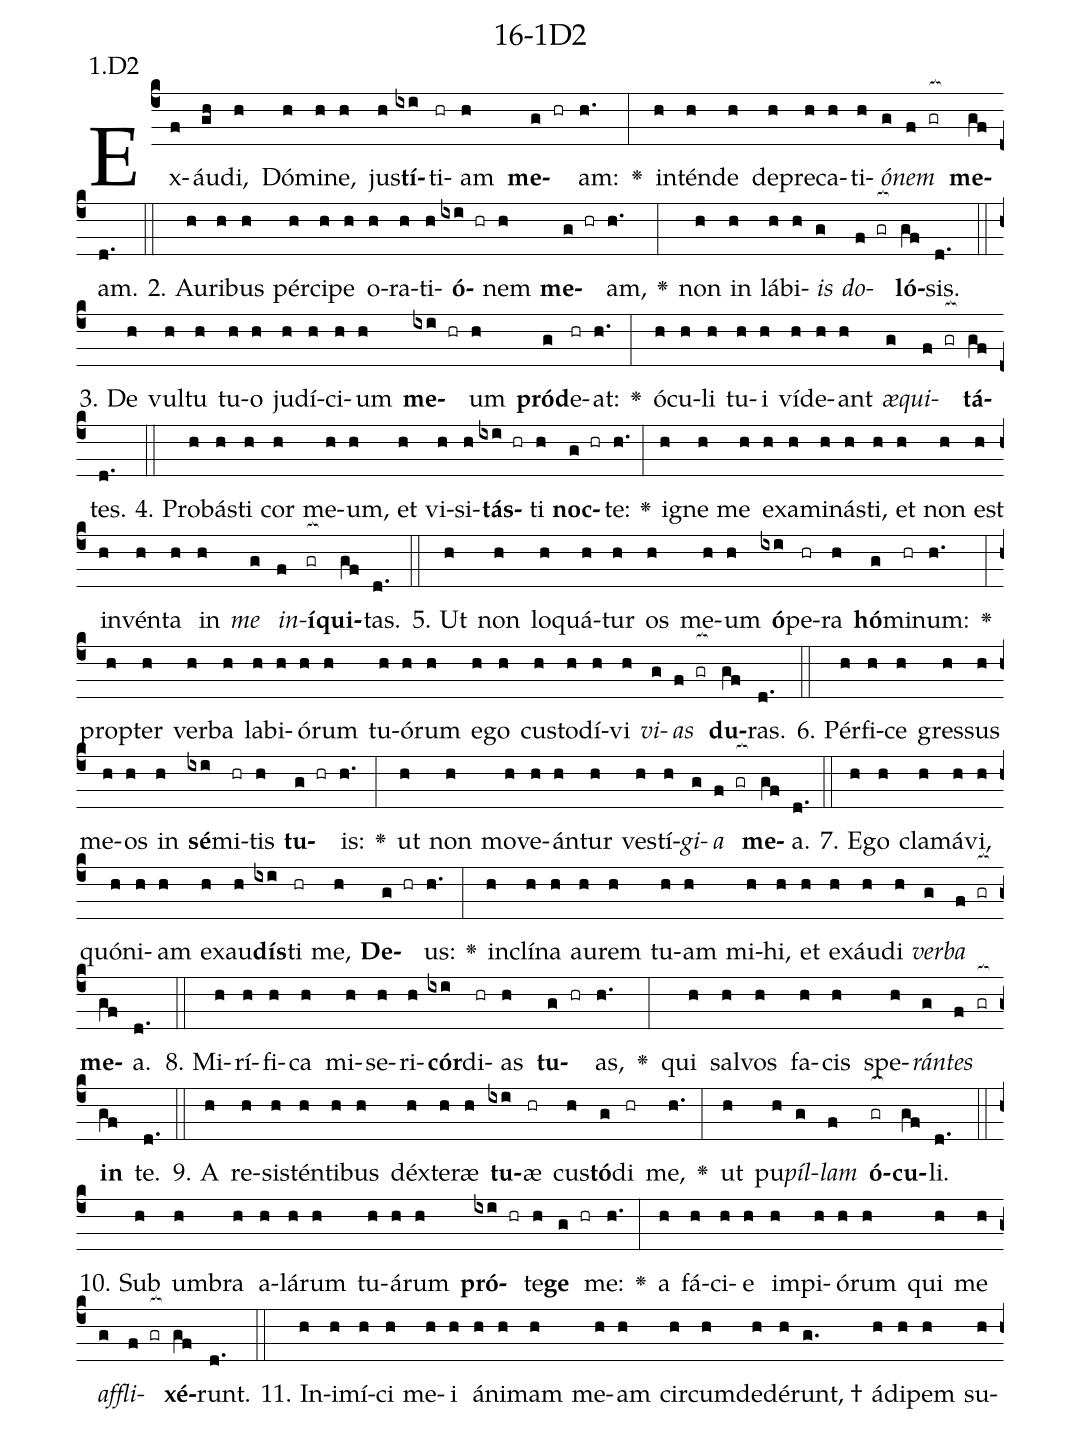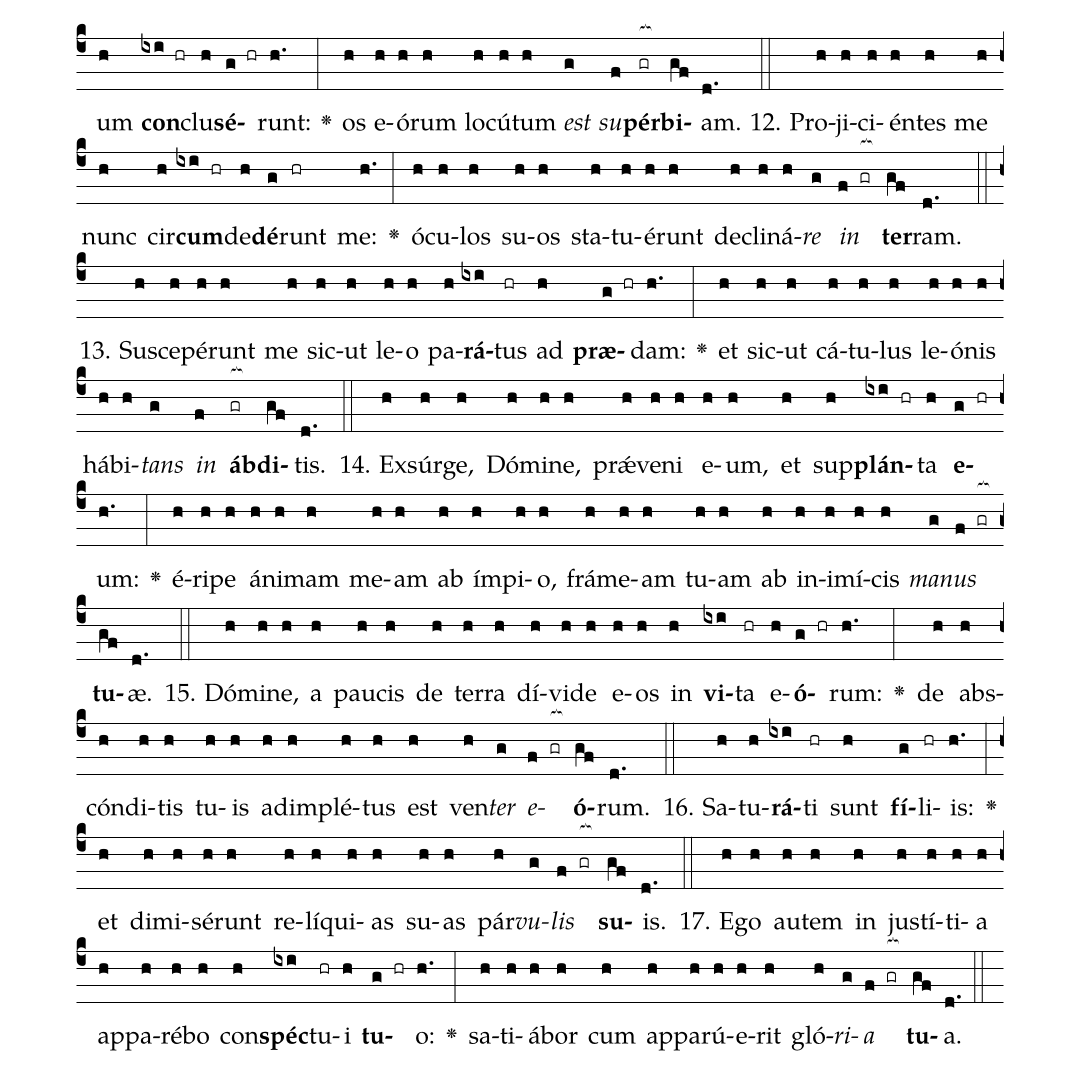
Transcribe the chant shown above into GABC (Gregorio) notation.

name: 16-1D2;
annotation: 1.D2;
%%
(c4)Ex(f)áu(gh)di,(h) Dó(h)mi(h)ne,(h) jus(h)<b>tí</b>(ixi)ti(hr)am(h) <b>me</b>(g hr)am:(h.) <v>\greheightstar</v>(:) in(h)tén(h)de(h) de(h)pre(h)ca(h)ti(h)<i>ó</i>(g)<i>nem</i>(f gr[ocb:1{]) <b>me</b>(gf[ocb:0}])am.(d.) (::)
2. Au(h)ri(h)bus(h) pér(h)ci(h)pe(h) o(h)ra(h)ti(h)<b>ó</b>(ixi hr)nem(h) <b>me</b>(g hr)am,(h.) <v>\greheightstar</v>(:) non(h) in(h) lá(h)bi(h)<i>is</i>(g) <i>do</i>(f gr[ocb:1{])<b>ló</b>(gf[ocb:0}])sis.(d.) (::)
3. De(h) vul(h)tu(h) tu(h)o(h) ju(h)dí(h)ci(h)um(h) <b>me</b>(ixi hr)um(h) <b>pród</b>(g)e(hr)at:(h.) <v>\greheightstar</v>(:) ó(h)cu(h)li(h) tu(h)i(h) ví(h)de(h)ant(h) <i>æ</i>(g)<i>qui</i>(f gr[ocb:1{])<b>tá</b>(gf[ocb:0}])tes.(d.) (::)
4. Pro(h)bás(h)ti(h) cor(h) me(h)um,(h) et(h) vi(h)si(h)<b>tás</b>(ixi hr)ti(h) <b>noc</b>(g hr)te:(h.) <v>\greheightstar</v>(:) i(h)gne(h) me(h) ex(h)a(h)mi(h)nás(h)ti,(h) et(h) non(h) est(h) in(h)vén(h)ta(h) in(h) <i>me</i>(g) <i>in</i>(f)<b>í</b>(gr[ocb:1{])<b>qui</b>(gf[ocb:0}])tas.(d.) (::)
5. Ut(h) non(h) lo(h)quá(h)tur(h) os(h) me(h)um(h) <b>ó</b>(ixi)pe(hr)ra(h) <b>hó</b>(g)mi(hr)num:(h.) <v>\greheightstar</v>(:) prop(h)ter(h) ver(h)ba(h) la(h)bi(h)ó(h)rum(h) tu(h)ó(h)rum(h) e(h)go(h) cus(h)to(h)dí(h)vi(h) <i>vi</i>(g)<i>as</i>(f gr[ocb:1{]) <b>du</b>(gf[ocb:0}])ras.(d.) (::)
6. Pér(h)fi(h)ce(h) gres(h)sus(h) me(h)os(h) in(h) <b>sé</b>(ixi)mi(hr)tis(h) <b>tu</b>(g hr)is:(h.) <v>\greheightstar</v>(:) ut(h) non(h) mo(h)ve(h)án(h)tur(h) ves(h)tí(h)<i>gi</i>(g)<i>a</i>(f gr[ocb:1{]) <b>me</b>(gf[ocb:0}])a.(d.) (::)
7. E(h)go(h) cla(h)má(h)vi,(h) quón(h)i(h)am(h) ex(h)au(h)<b>dís</b>(ixi)ti(hr) me,(h) <b>De</b>(g hr)us:(h.) <v>\greheightstar</v>(:) in(h)clí(h)na(h) au(h)rem(h) tu(h)am(h) mi(h)hi,(h) et(h) ex(h)áu(h)di(h) <i>ver</i>(g)<i>ba</i>(f gr[ocb:1{]) <b>me</b>(gf[ocb:0}])a.(d.) (::)
8. Mi(h)rí(h)fi(h)ca(h) mi(h)se(h)ri(h)<b>cór</b>(ixi)di(hr)as(h) <b>tu</b>(g hr)as,(h.) <v>\greheightstar</v>(:) qui(h) sal(h)vos(h) fa(h)cis(h) spe(h)<i>rán</i>(g)<i>tes</i>(f gr[ocb:1{]) <b>in</b>(gf[ocb:0}]) te.(d.) (::)
9. A(h) re(h)sis(h)tén(h)ti(h)bus(h) déx(h)te(h)ræ(h) <b>tu</b>(ixi)æ(hr) cus(h)<b>tó</b>(g)di(hr) me,(h.) <v>\greheightstar</v>(:) ut(h) pu(h)<i>píl</i>(g)<i>lam</i>(f) <b>ó</b>(gr[ocb:1{])<b>cu</b>(gf[ocb:0}])li.(d.) (::)
10. Sub(h) um(h)bra(h) a(h)lá(h)rum(h) tu(h)á(h)rum(h) <b>pró</b>(ixi hr)te(h)<b>ge</b>(g hr) me:(h.) <v>\greheightstar</v>(:) a(h) fá(h)ci(h)e(h) im(h)pi(h)ó(h)rum(h) qui(h) me(h) <i>af</i>(g)<i>fli</i>(f gr[ocb:1{])<b>xé</b>(gf[ocb:0}])runt.(d.) (::)
11. In(h)i(h)mí(h)ci(h) me(h)i(h) á(h)ni(h)mam(h) me(h)am(h) cir(h)cum(h)de(h)dé(h)runt, †(g.) á(h)di(h)pem(h) su(h)um(h) <b>con</b>(ixi hr)clu(h)<b>sé</b>(g hr)runt:(h.) <v>\greheightstar</v>(:) os(h) e(h)ó(h)rum(h) lo(h)cú(h)tum(h) <i>est</i>(g) <i>su</i>(f)<b>pér</b>(gr[ocb:1{])<b>bi</b>(gf[ocb:0}])am.(d.) (::)
12. Pro(h)ji(h)ci(h)én(h)tes(h) me(h) nunc(h) cir(h)<b>cum</b>(ixi hr)de(h)<b>dé</b>(g)runt(hr) me:(h.) <v>\greheightstar</v>(:) ó(h)cu(h)los(h) su(h)os(h) sta(h)tu(h)é(h)runt(h) de(h)cli(h)ná(h)<i>re</i>(g) <i>in</i>(f gr[ocb:1{]) <b>ter</b>(gf[ocb:0}])ram.(d.) (::)
13. Su(h)sce(h)pé(h)runt(h) me(h) sic(h)ut(h) le(h)o(h) pa(h)<b>rá</b>(ixi)tus(hr) ad(h) <b>præ</b>(g hr)dam:(h.) <v>\greheightstar</v>(:) et(h) sic(h)ut(h) cá(h)tu(h)lus(h) le(h)ó(h)nis(h) há(h)bi(h)<i>tans</i>(g) <i>in</i>(f) <b>áb</b>(gr[ocb:1{])<b>di</b>(gf[ocb:0}])tis.(d.) (::)
14. Ex(h)súr(h)ge,(h) Dó(h)mi(h)ne,(h) prǽ(h)ve(h)ni(h) e(h)um,(h) et(h) sup(h)<b>plán</b>(ixi hr)ta(h) <b>e</b>(g hr)um:(h.) <v>\greheightstar</v>(:) é(h)ri(h)pe(h) á(h)ni(h)mam(h) me(h)am(h) ab(h) ím(h)pi(h)o,(h) frá(h)me(h)am(h) tu(h)am(h) ab(h) in(h)i(h)mí(h)cis(h) <i>ma</i>(g)<i>nus</i>(f gr[ocb:1{]) <b>tu</b>(gf[ocb:0}])æ.(d.) (::)
15. Dó(h)mi(h)ne,(h) a(h) pau(h)cis(h) de(h) ter(h)ra(h) dí(h)vi(h)de(h) e(h)os(h) in(h) <b>vi</b>(ixi)ta(hr) e(h)<b>ó</b>(g hr)rum:(h.) <v>\greheightstar</v>(:) de(h) abs(h)cón(h)di(h)tis(h) tu(h)is(h) ad(h)im(h)plé(h)tus(h) est(h) ven(h)<i>ter</i>(g) <i>e</i>(f gr[ocb:1{])<b>ó</b>(gf[ocb:0}])rum.(d.) (::)
16. Sa(h)tu(h)<b>rá</b>(ixi)ti(hr) sunt(h) <b>fí</b>(g)li(hr)is:(h.) <v>\greheightstar</v>(:) et(h) di(h)mi(h)sé(h)runt(h) re(h)lí(h)qui(h)as(h) su(h)as(h) pár(h)<i>vu</i>(g)<i>lis</i>(f gr[ocb:1{]) <b>su</b>(gf[ocb:0}])is.(d.) (::)
17. E(h)go(h) au(h)tem(h) in(h) jus(h)tí(h)ti(h)a(h) ap(h)pa(h)ré(h)bo(h) con(h)<b>spéc</b>(ixi)tu(hr)i(h) <b>tu</b>(g hr)o:(h.) <v>\greheightstar</v>(:) sa(h)ti(h)á(h)bor(h) cum(h) ap(h)pa(h)rú(h)e(h)rit(h) gló(h)<i>ri</i>(g)<i>a</i>(f gr[ocb:1{]) <b>tu</b>(gf[ocb:0}])a.(d.) (::)
